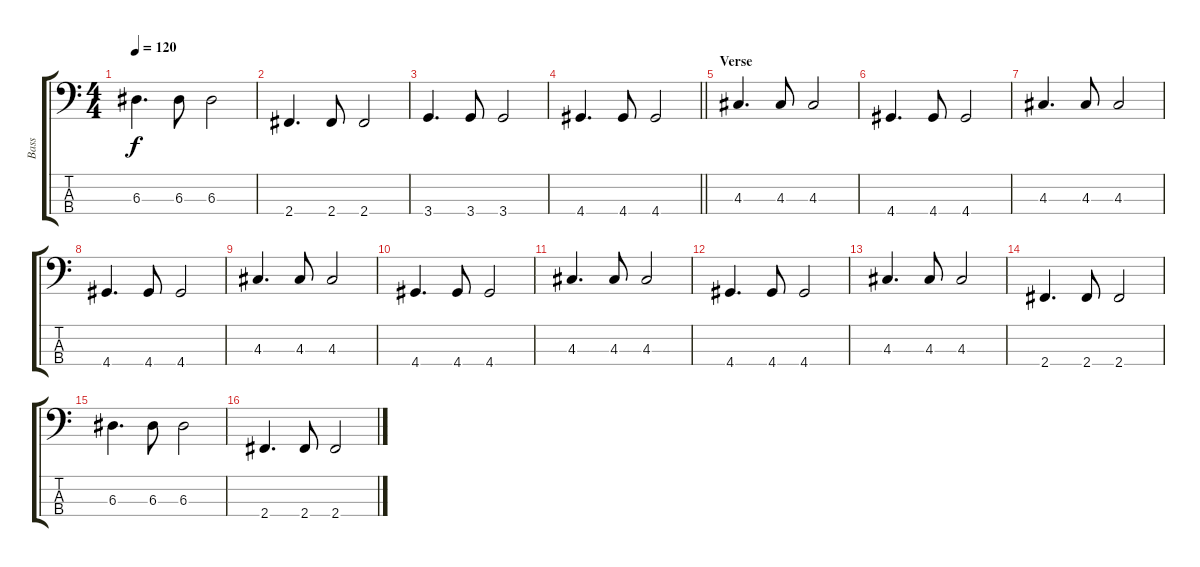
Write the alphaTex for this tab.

\track ("Bass" "Bass") {instrument electricbassfinger}
\staff {score tabs}
\tuning (G2 D2 A1 E1) {hide}
\ts (4 4)
\tempo 120
\clef f4
\ks c
6.3.4{d dy f} 6.3.8 6.3.2 |
2.4.4{d} 2.4.8 2.4.2 |
3.4.4{d} 3.4.8 3.4.2 |
\barLineRight lightlight
4.4.4{d} 4.4.8 4.4.2 |
\section ("" "Verse")
4.3.4{d} 4.3.8 4.3.2 |
4.4.4{d} 4.4.8 4.4.2 |
4.3.4{d} 4.3.8 4.3.2 |
4.4.4{d} 4.4.8 4.4.2 |
4.3.4{d} 4.3.8 4.3.2 |
4.4.4{d} 4.4.8 4.4.2 |
4.3.4{d} 4.3.8 4.3.2 |
4.4.4{d} 4.4.8 4.4.2 |
4.3.4{d} 4.3.8 4.3.2 |
2.4.4{d} 2.4.8 2.4.2 |
6.3.4{d} 6.3.8 6.3.2 |
2.4.4{d} 2.4.8 2.4.2
